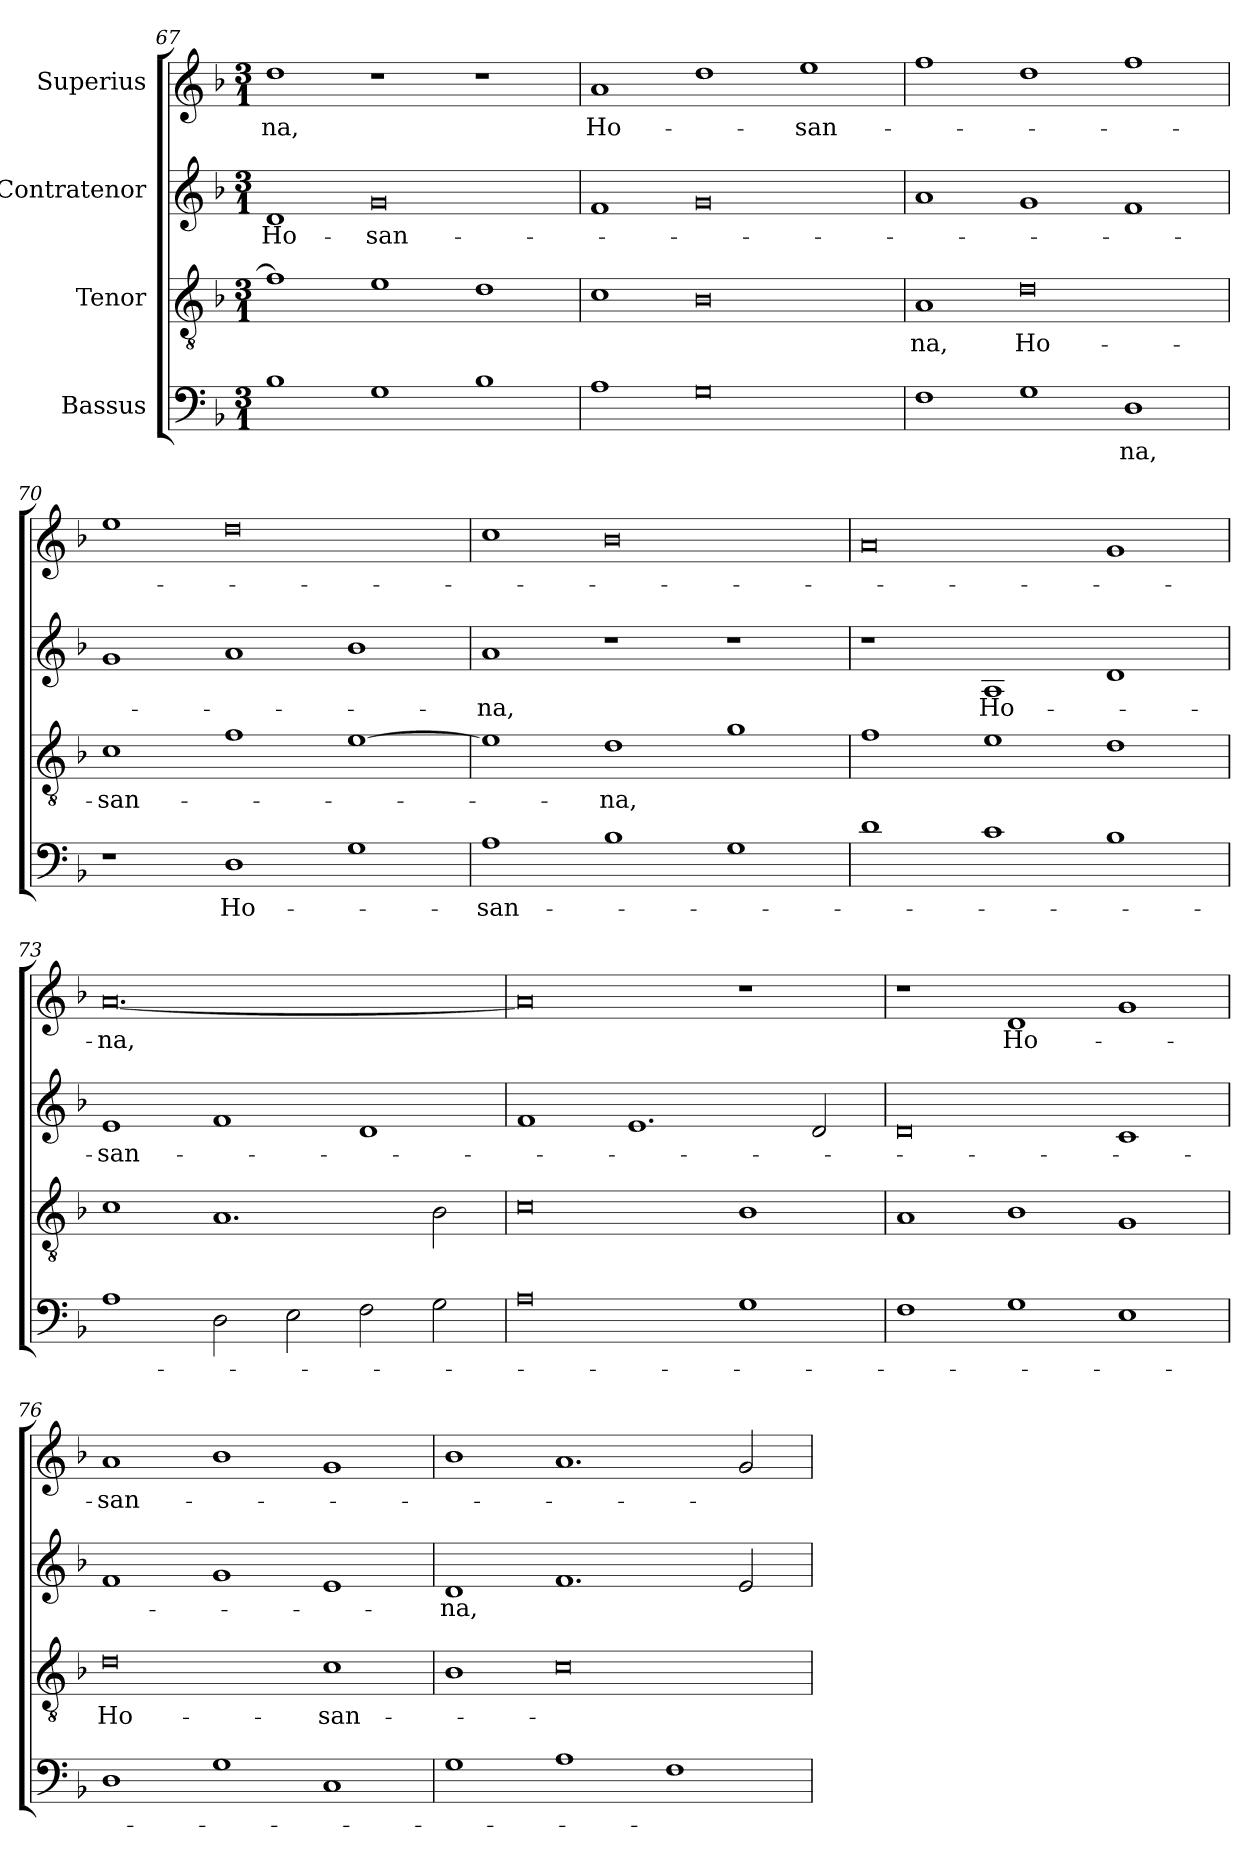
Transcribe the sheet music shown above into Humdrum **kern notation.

**kern	**text	**kern	**text	**kern	**text	**kern	**text
*part4	*part4	*part3	*part3	*part2	*part2	*part1	*part1
*staff4	*staff4	*staff3	*staff3	*staff2	*staff2	*staff1	*staff1
*I"Bassus	*	*I"Tenor	*	*I"Contratenor	*	*I"Superius	*
*clefF4	*	*clefGv2	*	*clefG2	*	*clefG2	*
*k[b-]	*	*k[b-]	*	*k[b-]	*	*k[b-]	*
*M3/1	*	*M3/1	*	*M3/1	*	*M3/1	*
=67	=67	=67	=67	=67	=67	=67	=67
1B-\	.	1f\]	.	1d/	Ho-	1dd\	-na,
1G\	.	1e\	.	0g/	-san-	1r	.
1B-\	.	1d\	.	.	.	1r	.
=68	=68	=68	=68	=68	=68	=68	=68
1A\	.	1c\	.	1f/	.	1a/	Ho-
0G\	.	0B-\	.	0g/	.	1dd\	.
.	.	.	.	.	.	1ee\	-san-
=69	=69	=69	=69	=69	=69	=69	=69
1F\	.	1A/	-na,	1a/	.	1ff\	.
1G\	.	0d\	Ho-	1g/	.	1dd\	.
1D\	-na,	.	.	1f/	.	1ff\	.
=70	=70	=70	=70	=70	=70	=70	=70
1r	.	1c\	-san-	1g/	.	1ee\	.
1D\	Ho-	1f\	.	1a/	.	0dd\	.
1G\	.	[1e\	.	1b-\	.	.	.
=71	=71	=71	=71	=71	=71	=71	=71
1A\	-san-	1e\]	.	1a/	-na,	1cc\	.
1B-\	.	1d\	-na,	1r	.	0b-\	.
1G\	.	1g\	.	1r	.	.	.
=72	=72	=72	=72	=72	=72	=72	=72
1d\	.	1f\	.	1r	.	0a/	.
1c\	.	1e\	.	1A/	Ho-	.	.
1B-\	.	1d\	.	1d/	.	1g/	.
=73	=73	=73	=73	=73	=73	=73	=73
1A\	.	1c\	.	1e/	-san-	[0.a/	-na,
2D\	.	1.A/	.	1f/	.	.	.
2E\	.	.	.	.	.	.	.
2F\	.	.	.	1d/	.	.	.
2G\	.	2B-\	.	.	.	.	.
=74	=74	=74	=74	=74	=74	=74	=74
0A\	.	0c\	.	1f/	.	0a/]	.
.	.	.	.	1.e/	.	.	.
1G\	.	1B-\	.	.	.	1r	.
.	.	.	.	2d/	.	.	.
=75	=75	=75	=75	=75	=75	=75	=75
1F\	.	1A/	.	0d/	.	1r	.
1G\	.	1B-\	.	.	.	1d/	Ho-
1E\	.	1G/	.	1c/	.	1g/	.
=76	=76	=76	=76	=76	=76	=76	=76
1D\	.	0d\	Ho-	1f/	.	1a/	-san-
1G\	.	.	.	1g/	.	1b-\	.
1C/	.	1c\	-san-	1e/	.	1g/	.
=77	=77	=77	=77	=77	=77	=77	=77
1G\	.	1B-\	.	1d/	-na,	1b-\	.
1A\	.	0c\	.	1.f/	.	1.a/	.
1F\	.	.	.	.	.	.	.
.	.	.	.	2e/	.	2g/	.
=	=	=	=	=	=	=	=
*-	*-	*-	*-	*-	*-	*-	*-
